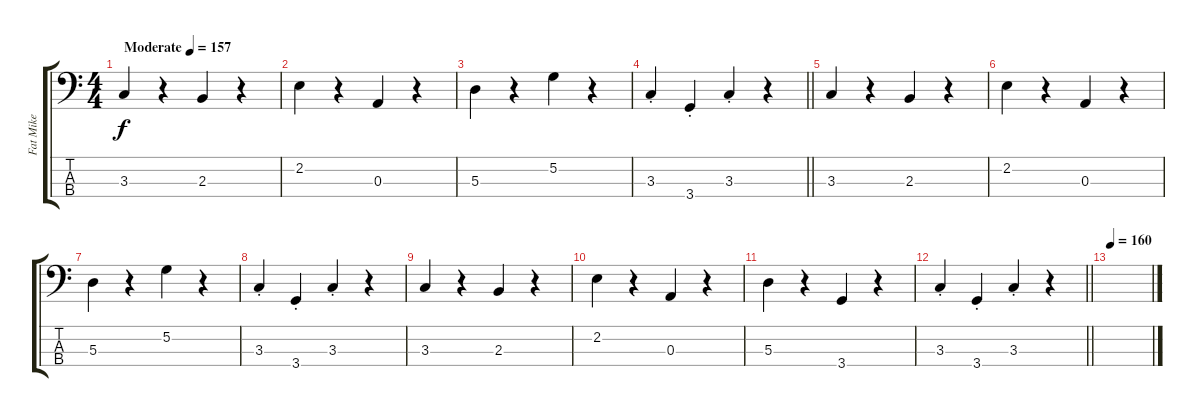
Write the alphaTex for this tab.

\track ("Fat Mike" "Fat Mike") {instrument electricbassfinger}
\staff {score tabs}
\tuning (G2 D2 A1 E1) {hide}
\ts (4 4)
\tempo (157 "Moderate")
\clef f4
\ks c
3.3.4{dy f instrument electricbassfinger} r.4 2.3.4 r.4 |
2.2.4 r.4 0.3.4 r.4 |
5.3.4 r.4 5.2.4 r.4 |
\barLineRight lightlight
3.3{st}.4 3.4{st}.4 3.3{st}.4 r.4 |
\section ("" "")
3.3.4 r.4 2.3.4 r.4 |
2.2.4 r.4 0.3.4 r.4 |
5.3.4 r.4 5.2.4 r.4 |
3.3{st}.4 3.4{st}.4 3.3{st}.4 r.4 |
3.3.4 r.4 2.3.4 r.4 |
2.2.4 r.4 0.3.4 r.4 |
5.3.4 r.4 3.4.4 r.4 |
\barLineRight lightlight
3.3{st}.4 3.4{st}.4 3.3{st}.4 r.4 |
\section ("" "")
\tempo 160
